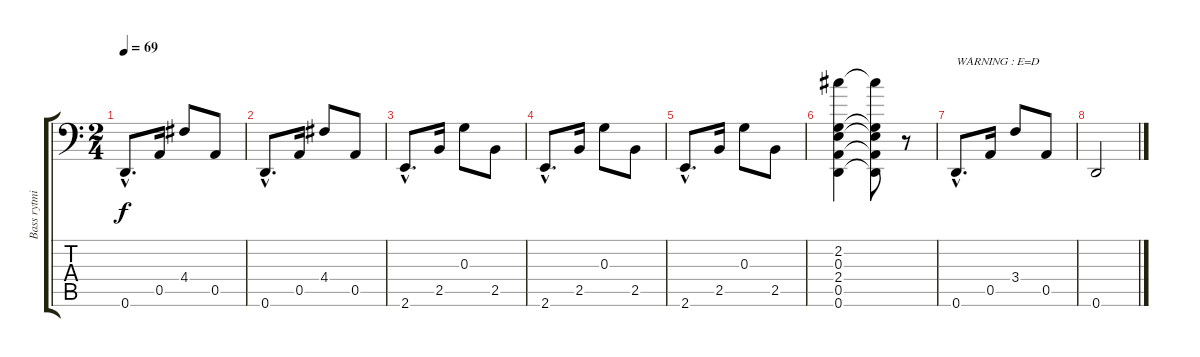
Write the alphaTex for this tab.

\track ("Bass rytmique" "Bass rytmi") {instrument electricbasspick}
\staff {score tabs}
\tuning (E4 B3 G2 D2 A1 D1) {hide}
\ts (2 4)
\tempo 69
\clef f4
\ks c
0.6{hac}.8{d dy f} 0.5.16 4.4.8 0.5.8 |
0.6{hac}.8{d} 0.5.16 4.4.8 0.5.8 |
2.6{hac}.8{d} 2.5.16 0.3.8 2.5.8 |
2.6{hac}.8{d} 2.5.16 0.3.8 2.5.8 |
2.6{hac}.8{d} 2.5.16 0.3.8 2.5.8 |
(2.2 0.3 2.4 0.5 0.6).4 (2.2{t} 0.3{t} 2.4{t} 0.5{t} 0.6{t}).8 r.8 |
0.6{hac}.8{d txt "WARNING : E=D"} 0.5.16 3.4.8 0.5.8 |
0.6.2
